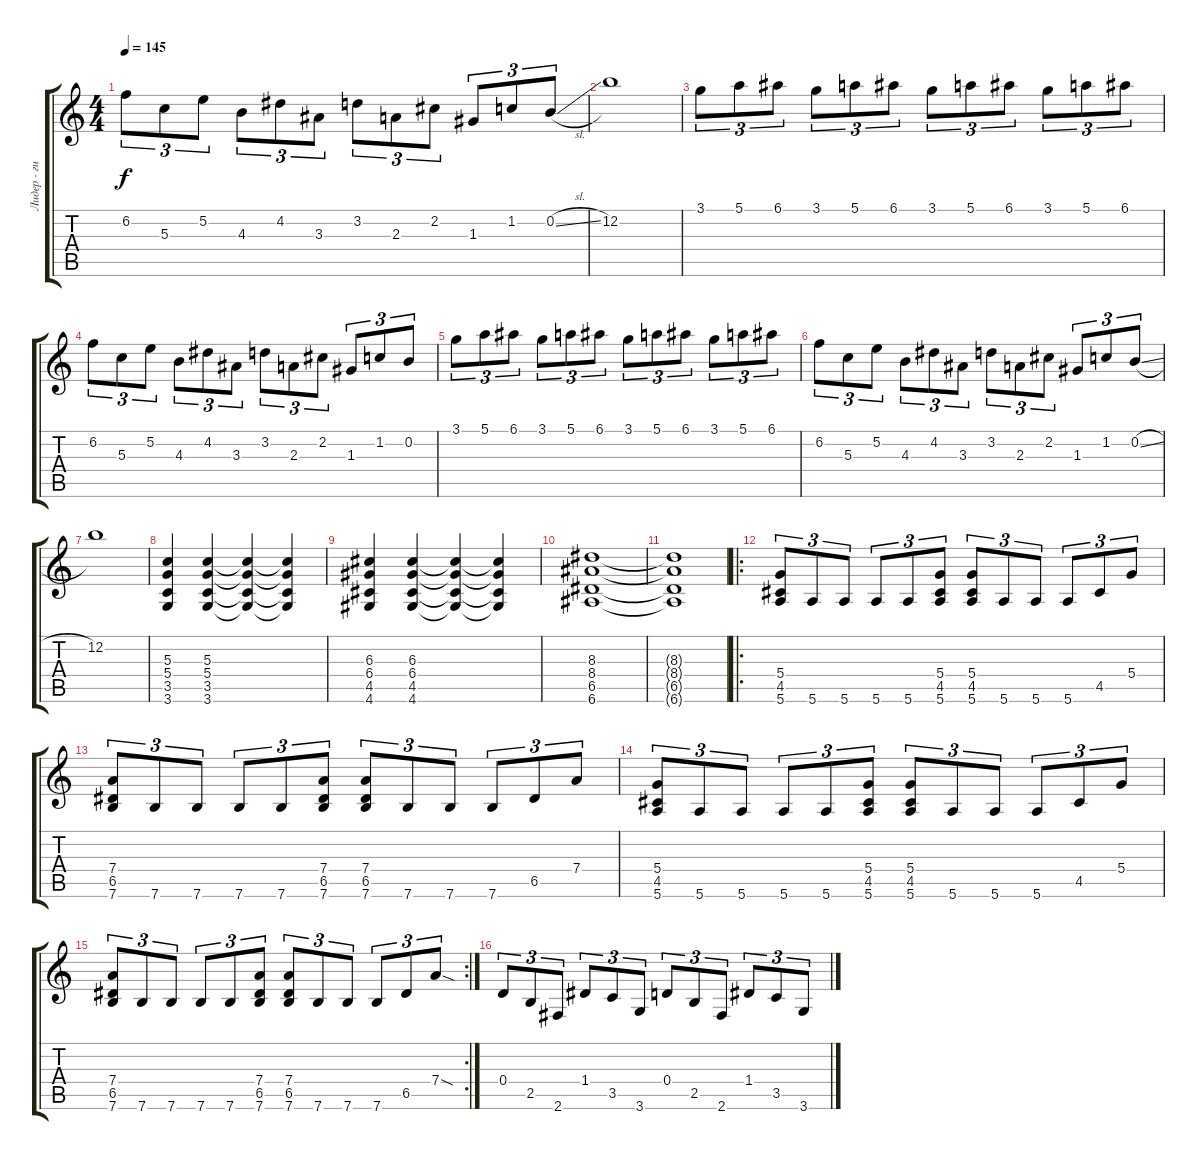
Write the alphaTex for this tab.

\track ("Лидер - гитара" "Лидер - ги") {instrument distortionguitar}
\staff {score tabs}
\tuning (E4 B3 G3 D3 A2 E2) {hide}
\ts (4 4)
\tempo 145
\clef g2
\ks c
6.2.8{tu (3 2) dy f} 5.3.8{tu (3 2)} 5.2.8{tu (3 2)} 4.3.8{tu (3 2)} 4.2.8{tu (3 2)} 3.3.8{tu (3 2)} 3.2.8{tu (3 2)} 2.3.8{tu (3 2)} 2.2.8{tu (3 2)} 1.3.8{tu (3 2)} 1.2.8{tu (3 2)} 0.2{sl}.8{tu (3 2)} |
12.2.1 |
3.1.8{tu (3 2)} 5.1.8{tu (3 2)} 6.1.8{tu (3 2)} 3.1.8{tu (3 2)} 5.1.8{tu (3 2)} 6.1.8{tu (3 2)} 3.1.8{tu (3 2)} 5.1.8{tu (3 2)} 6.1.8{tu (3 2)} 3.1.8{tu (3 2)} 5.1.8{tu (3 2)} 6.1.8{tu (3 2)} |
6.2.8{tu (3 2)} 5.3.8{tu (3 2)} 5.2.8{tu (3 2)} 4.3.8{tu (3 2)} 4.2.8{tu (3 2)} 3.3.8{tu (3 2)} 3.2.8{tu (3 2)} 2.3.8{tu (3 2)} 2.2.8{tu (3 2)} 1.3.8{tu (3 2)} 1.2.8{tu (3 2)} 0.2.8{tu (3 2)} |
3.1.8{tu (3 2)} 5.1.8{tu (3 2)} 6.1.8{tu (3 2)} 3.1.8{tu (3 2)} 5.1.8{tu (3 2)} 6.1.8{tu (3 2)} 3.1.8{tu (3 2)} 5.1.8{tu (3 2)} 6.1.8{tu (3 2)} 3.1.8{tu (3 2)} 5.1.8{tu (3 2)} 6.1.8{tu (3 2)} |
6.2.8{tu (3 2)} 5.3.8{tu (3 2)} 5.2.8{tu (3 2)} 4.3.8{tu (3 2)} 4.2.8{tu (3 2)} 3.3.8{tu (3 2)} 3.2.8{tu (3 2)} 2.3.8{tu (3 2)} 2.2.8{tu (3 2)} 1.3.8{tu (3 2)} 1.2.8{tu (3 2)} 0.2{sl}.8{tu (3 2)} |
12.2.1 |
(5.3 5.4 3.5 3.6).4 (5.3 5.4 3.5 3.6).4 (5.3{t} 5.4{t} 3.5{t} 3.6{t}).4 (5.3{t} 5.4{t} 3.5{t} 3.6{t}).4 |
(6.3 6.4 4.5 4.6).4 (6.3 6.4 4.5 4.6).4 (6.3{t} 6.4{t} 4.5{t} 4.6{t}).4 (6.3{t} 6.4{t} 4.5{t} 4.6{t}).4 |
(8.3 8.4 6.5 6.6).1 |
(8.3{t} 8.4{t} 6.5{t} 6.6{t}).1 |
\ro
(5.4 4.5 5.6).8{tu (3 2)} 5.6.8{tu (3 2)} 5.6.8{tu (3 2)} 5.6.8{tu (3 2)} 5.6.8{tu (3 2)} (5.4 4.5 5.6).8{tu (3 2)} (5.4 4.5 5.6).8{tu (3 2)} 5.6.8{tu (3 2)} 5.6.8{tu (3 2)} 5.6.8{tu (3 2)} 4.5.8{tu (3 2)} 5.4.8{tu (3 2)} |
(7.4 6.5 7.6).8{tu (3 2)} 7.6.8{tu (3 2)} 7.6.8{tu (3 2)} 7.6.8{tu (3 2)} 7.6.8{tu (3 2)} (7.4 6.5 7.6).8{tu (3 2)} (7.4 6.5 7.6).8{tu (3 2)} 7.6.8{tu (3 2)} 7.6.8{tu (3 2)} 7.6.8{tu (3 2)} 6.5.8{tu (3 2)} 7.4.8{tu (3 2)} |
(5.4 4.5 5.6).8{tu (3 2)} 5.6.8{tu (3 2)} 5.6.8{tu (3 2)} 5.6.8{tu (3 2)} 5.6.8{tu (3 2)} (5.4 4.5 5.6).8{tu (3 2)} (5.4 4.5 5.6).8{tu (3 2)} 5.6.8{tu (3 2)} 5.6.8{tu (3 2)} 5.6.8{tu (3 2)} 4.5.8{tu (3 2)} 5.4.8{tu (3 2)} |
\rc 2
(7.4 6.5 7.6).8{tu (3 2)} 7.6.8{tu (3 2)} 7.6.8{tu (3 2)} 7.6.8{tu (3 2)} 7.6.8{tu (3 2)} (7.4 6.5 7.6).8{tu (3 2)} (7.4 6.5 7.6).8{tu (3 2)} 7.6.8{tu (3 2)} 7.6.8{tu (3 2)} 7.6.8{tu (3 2)} 6.5.8{tu (3 2)} 7.4{sod}.8{tu (3 2)} |
0.4.8{tu (3 2)} 2.5.8{tu (3 2)} 2.6.8{tu (3 2)} 1.4.8{tu (3 2)} 3.5.8{tu (3 2)} 3.6.8{tu (3 2)} 0.4.8{tu (3 2)} 2.5.8{tu (3 2)} 2.6.8{tu (3 2)} 1.4.8{tu (3 2)} 3.5.8{tu (3 2)} 3.6.8{tu (3 2)}
